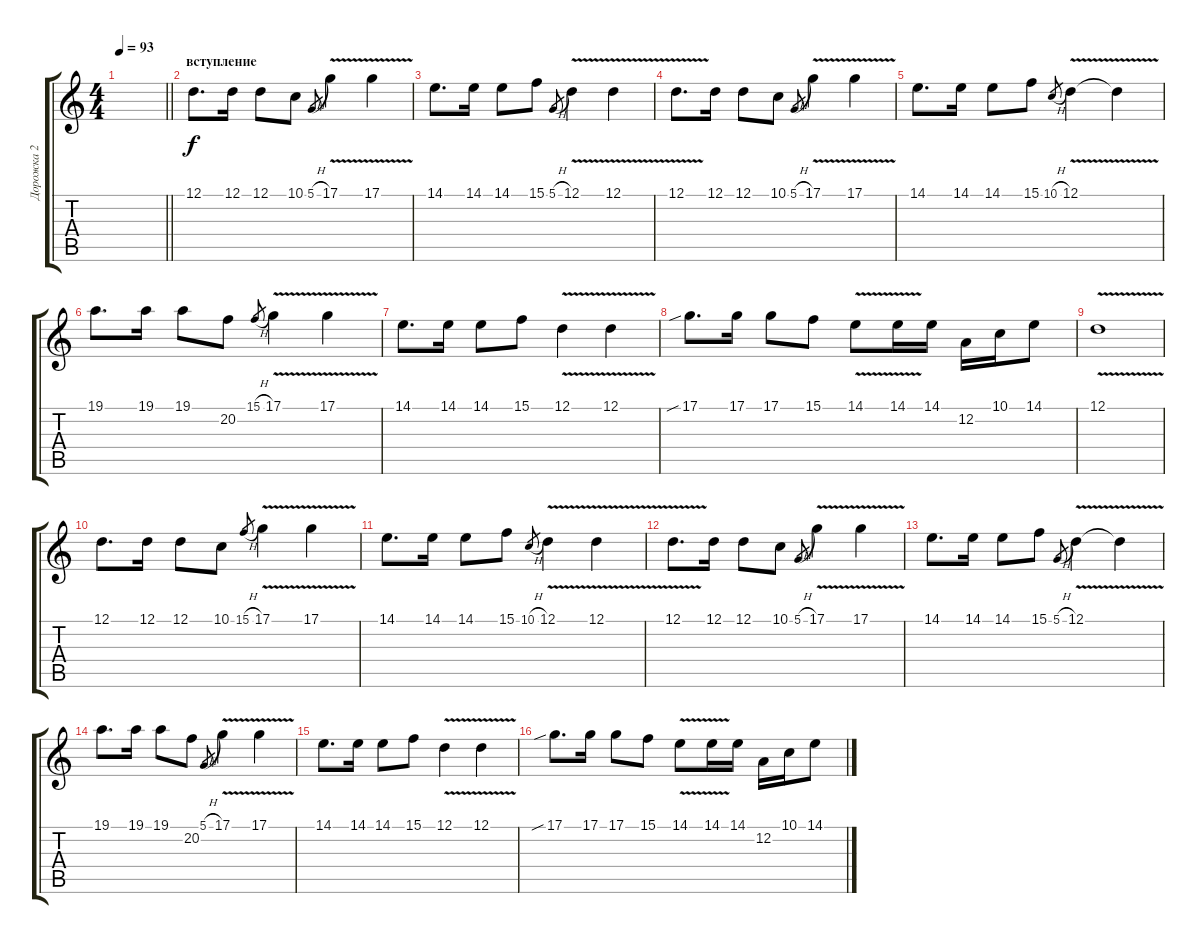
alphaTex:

\track ("Дорожка 2" "Дорожка 2") {instrument flute}
\staff {score tabs}
\tuning (D4 A3 F3 C3 G2 D2) {hide}
\ts (4 4)
\tempo 93
\clef g2
\barLineRight lightlight
\ks c
|
\section ("" "вступление")
12.1.8{d} 12.1.16 12.1.8 10.1.8 5.1{h}.8{gr} 17.1{v}.4 17.1{v}.4 |
14.1.8{d} 14.1.16 14.1.8 15.1.8 5.1{h}.8{gr} 12.1{v}.4 12.1{v}.4 |
12.1{v}.8{d} 12.1.16 12.1.8 10.1.8 5.1{h}.8{gr} 17.1{v}.4 17.1{v}.4 |
14.1.8{d} 14.1.16 14.1.8 15.1.8 10.1{h}.8{gr} 12.1{v}.4 12.1{t}.4 |
19.1.8{d} 19.1.16 19.1.8 20.2.8 15.1{h}.8{gr} 17.1{v}.4 17.1{v}.4 |
14.1.8{d} 14.1.16 14.1.8 15.1.8 12.1{v}.4 12.1{v}.4 |
17.1{sib}.8{d} 17.1.16 17.1.8 15.1.8 14.1{v}.8 14.1{v}.16 14.1.16 12.2.16 10.1.16 14.1.8 |
12.1{v}.1 |
12.1.8{d} 12.1.16 12.1.8 10.1.8 15.1{h}.8{gr} 17.1{v}.4 17.1{v}.4 |
14.1.8{d} 14.1.16 14.1.8 15.1.8 10.1{h}.8{gr} 12.1{v}.4 12.1{v}.4 |
12.1{v}.8{d} 12.1.16 12.1.8 10.1.8 5.1{h}.8{gr} 17.1{v}.4 17.1{v}.4 |
14.1.8{d} 14.1.16 14.1.8 15.1.8 5.1{h}.8{gr} 12.1{v}.4 12.1{t}.4 |
19.1.8{d} 19.1.16 19.1.8 20.2.8 5.1{h}.8{gr} 17.1{v}.4 17.1{v}.4 |
14.1.8{d} 14.1.16 14.1.8 15.1.8 12.1{v}.4 12.1{v}.4 |
17.1{sib}.8{d} 17.1.16 17.1.8 15.1.8 14.1{v}.8 14.1{v}.16 14.1.16 12.2.16 10.1.16 14.1.8
